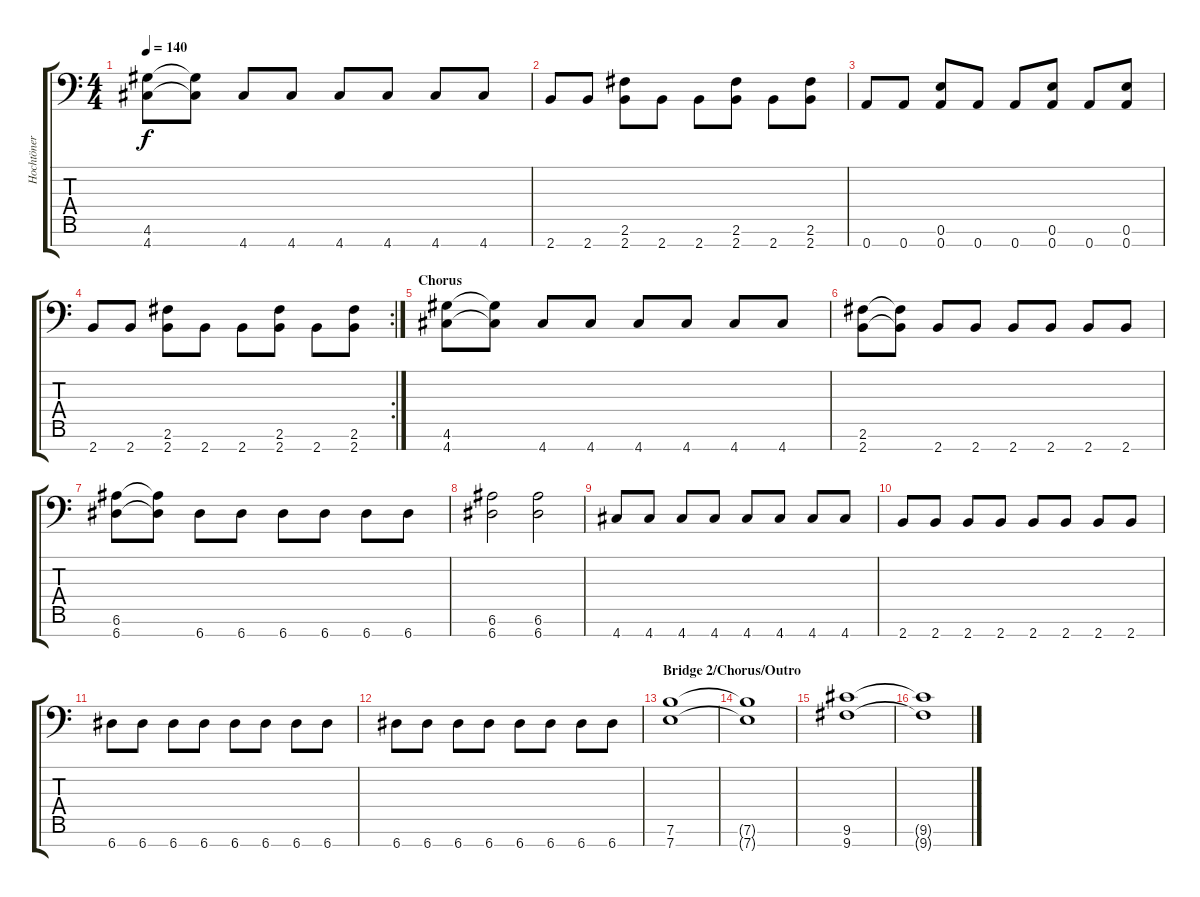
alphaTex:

\track ("Hochtöner" "Hochtöner") {instrument distortionguitar}
\staff {score tabs}
\tuning (E4 B3 G3 D3 A2 E2 A1) {hide}
\ts (4 4)
\tempo 140
\clef f4
\ks c
(4.6 4.7).8{dy f} (4.6{t} 4.7{t}).8 4.7.8 4.7.8 4.7.8 4.7.8 4.7.8 4.7.8 |
2.7.8 2.7.8 (2.6 2.7).8 2.7.8 2.7.8 (2.6 2.7).8 2.7.8 (2.6 2.7).8 |
0.7.8 0.7.8 (0.6 0.7).8 0.7.8 0.7.8 (0.6 0.7).8 0.7.8 (0.6 0.7).8 |
\rc 2
2.7.8 2.7.8 (2.6 2.7).8 2.7.8 2.7.8 (2.6 2.7).8 2.7.8 (2.6 2.7).8 |
\section ("" "Chorus")
(4.6 4.7).8 (4.6{t} 4.7{t}).8 4.7.8 4.7.8 4.7.8 4.7.8 4.7.8 4.7.8 |
(2.6 2.7).8 (2.6{t} 2.7{t}).8 2.7.8 2.7.8 2.7.8 2.7.8 2.7.8 2.7.8 |
(6.6 6.7).8 (6.6{t} 6.7{t}).8 6.7.8 6.7.8 6.7.8 6.7.8 6.7.8 6.7.8 |
(6.6 6.7).2 (6.6 6.7).2 |
4.7.8 4.7.8 4.7.8 4.7.8 4.7.8 4.7.8 4.7.8 4.7.8 |
2.7.8 2.7.8 2.7.8 2.7.8 2.7.8 2.7.8 2.7.8 2.7.8 |
6.7.8 6.7.8 6.7.8 6.7.8 6.7.8 6.7.8 6.7.8 6.7.8 |
6.7.8 6.7.8 6.7.8 6.7.8 6.7.8 6.7.8 6.7.8 6.7.8 |
\section ("" "Bridge 2/Chorus/Outro")
(7.6 7.7).1 |
(7.6{t} 7.7{t}).1 |
(9.6 9.7).1 |
(9.6{t} 9.7{t}).1
